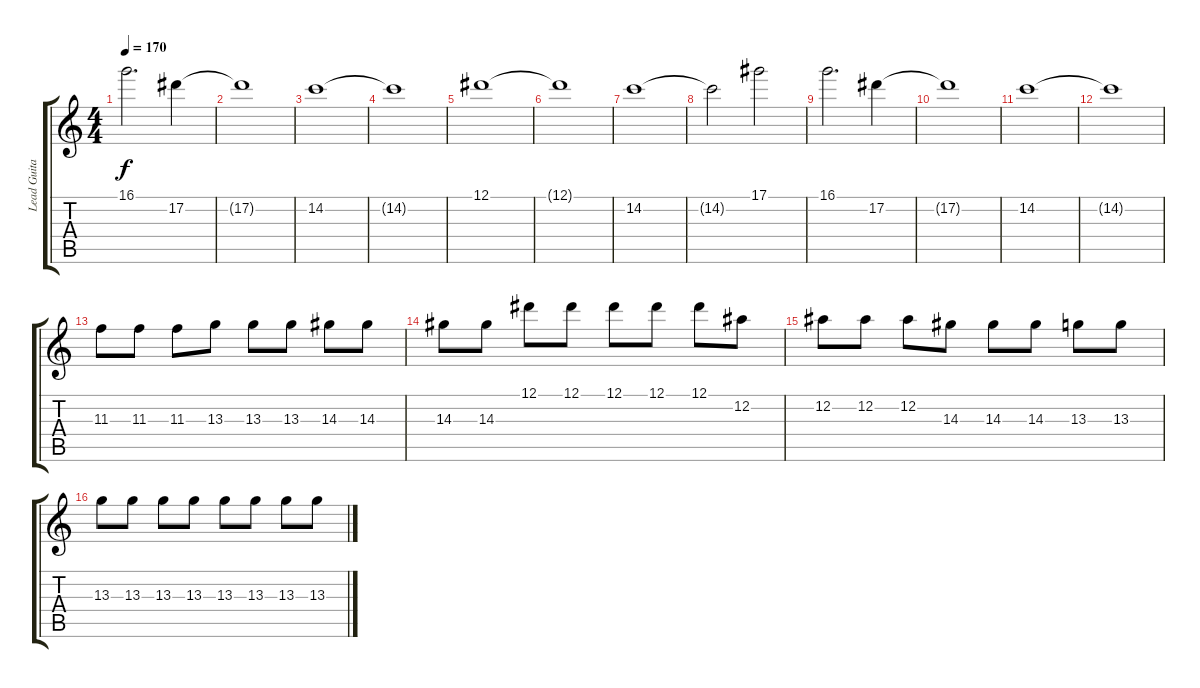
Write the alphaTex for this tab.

\track ("Lead Guitar" "Lead Guita") {instrument distortionguitar}
\staff {score tabs}
\tuning (Eb4 Bb3 Gb3 Db3 Ab2 Db2) {hide}
\ts (4 4)
\tempo 170
\clef g2
\ks c
16.1.2{d dy f} 17.2.4 |
17.2{t}.1 |
14.2.1 |
14.2{t}.1 |
12.1.1 |
12.1{t}.1 |
14.2.1 |
14.2{t}.2 17.1.2 |
16.1.2{d} 17.2.4 |
17.2{t}.1 |
14.2.1 |
14.2{t}.1 |
11.3.8 11.3.8 11.3.8 13.3.8 13.3.8 13.3.8 14.3.8 14.3.8 |
14.3.8 14.3.8 12.1.8 12.1.8 12.1.8 12.1.8 12.1.8 12.2.8 |
12.2.8 12.2.8 12.2.8 14.3.8 14.3.8 14.3.8 13.3.8 13.3.8 |
13.3.8 13.3.8 13.3.8 13.3.8 13.3.8 13.3.8 13.3.8 13.3.8
